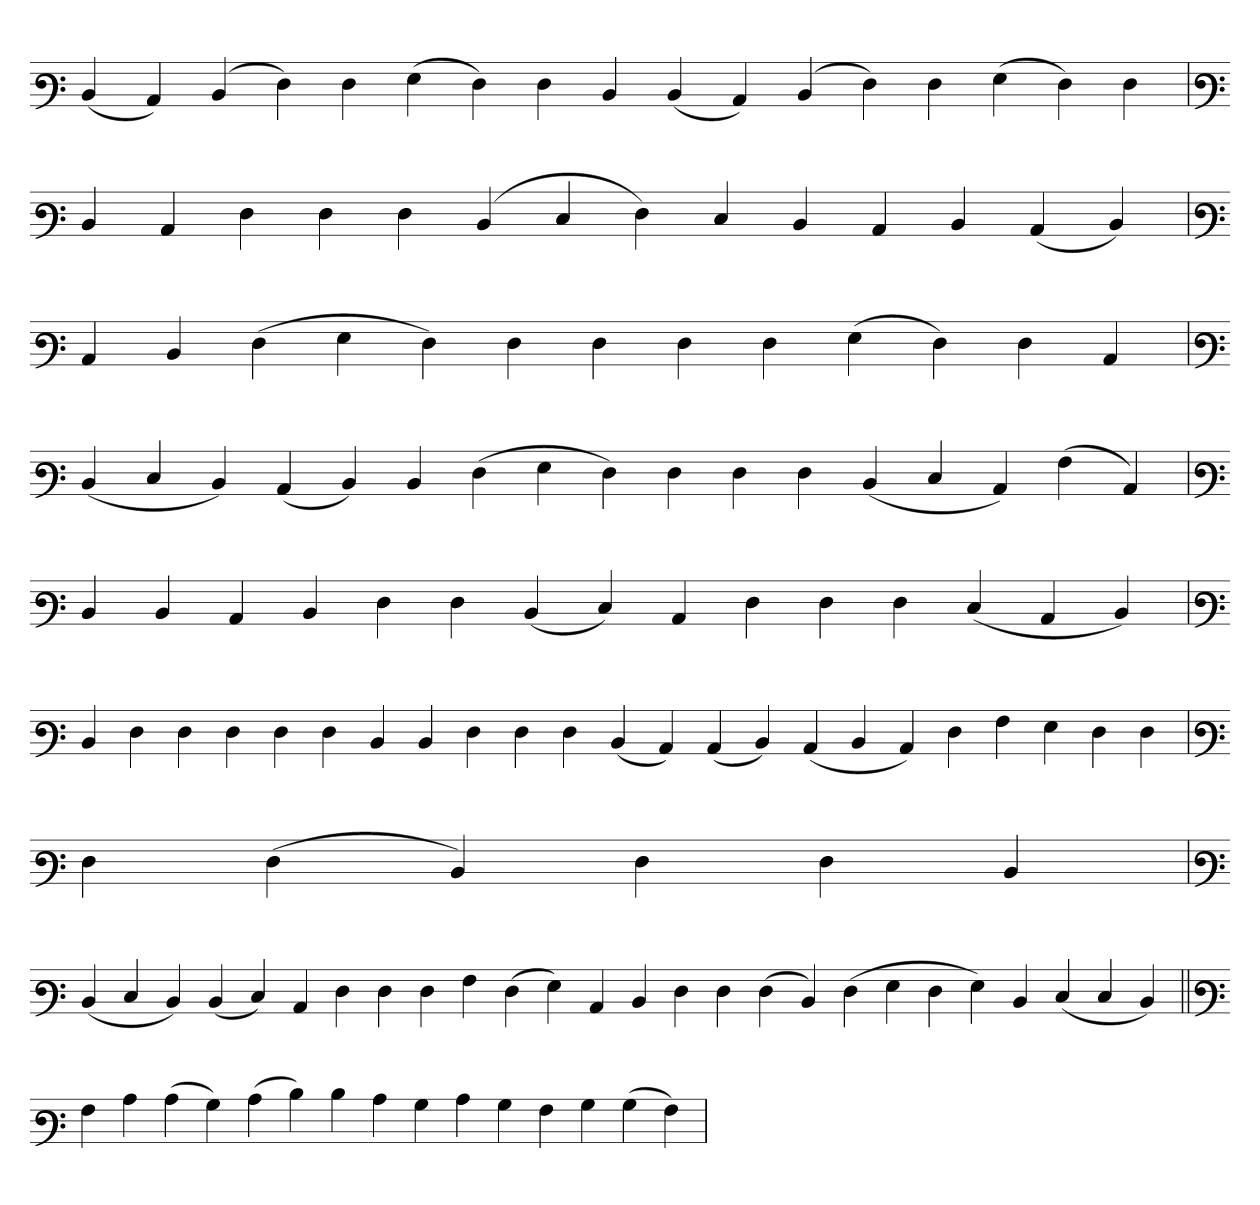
**kern
*part1
*staff1
*clefF3
=
(4D
4C)
(4D
4F)
4F
(4G
4F)
4F
4D
(4D
4C)
(4D
4F)
4F
(4G
4F)
4F
=`
*clefF3
4D
4C
4F
4F
4F
(4D
4E
4F)
4E
4D
4C
4D
(4C
4D)
=
*clefF3
4C
4D
(4F
4G
4F)
4F
4F
4F
4F
(4G
4F)
4F
4C
='
*clefF3
(4D
4E
4D)
(4C
4D)
4D
(4F
4G
4F)
4F
4F
4F
(4D
4E
4C)
(4A
4C)
=`
*clefF3
4D
4D
4C
4D
4F
4F
(4D
4E)
4C
4F
4F
4F
(4E
4C
4D)
='
*clefF3
4D
4F
4F
4F
4F
4F
4D
4D
4F
4F
4F
(4D
4C)
(4C
4D)
(4C
4D
4C)
4F
4A
4G
4F
4F
=`
*clefF3
4F
(4F
4D)
4F
4F
4D
=
*clefF3
(4D
4E
4D)
(4D
4E)
4C
4F
4F
4F
4A
(4F
4G)
4C
4D
4F
4F
(4F
4D)
(4F
4G
4F
4G)
4D
(4E
4E
4D)
=||
*clefF3
4A
4c
(4c
4B)
(4c
4d)
4d
4c
4B
4c
4B
4A
4B
(4B
4A)
=`
*-
